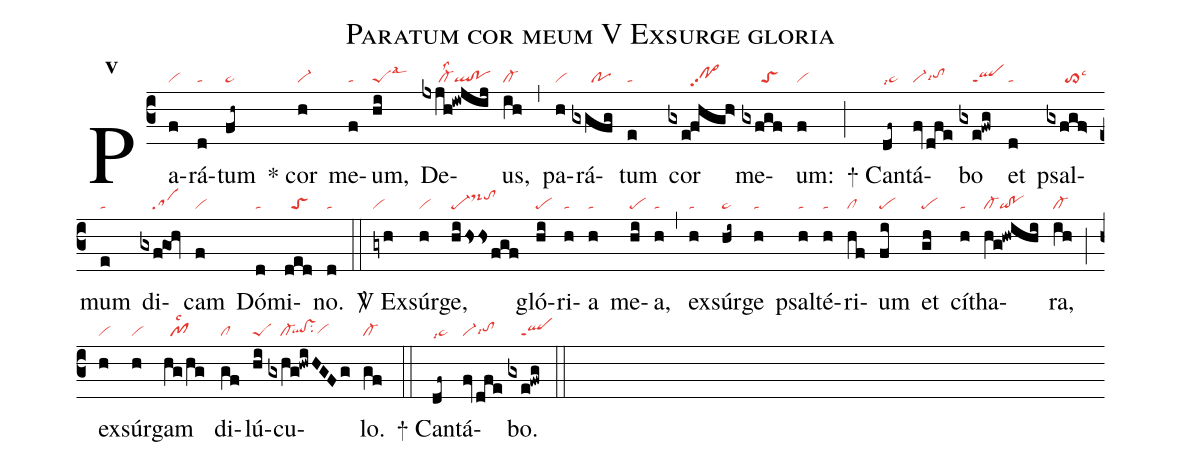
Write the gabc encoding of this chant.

name:Paratum cor meum V Exsurge gloria;
office-part:re;
mode:5;
nabc-lines:1;
%%
initial-style: 1;
name: Paratum cor meum;
mode: 5;
office-part: Responsorium;
annotation: Resp.;
annotation: v;
nabc-lines:1;
%%
(c3) Pa(f|vi)rá(d|ta)tum(fh~|ta>) <sp>*</sp> cor(h|vi-) me(f|ta)um,(hi|peSlsal3) De(jxjh!iwjij|/////cl-lss2ql!po)us,(ih|cl-) (,) pa(h|vi)rá(gxgfg|//////po)tum(e|ta) cor(gxe!fhgh>|///////po>hhpp2) me(gxfgf|//////toS)um:(f|vi) (;)
<sp>+</sp> Can(df~|ta>lsi7)tá(fv/dfe|vi-tohhlsi7)bo(gxe!fwg|////qlppt1) et(d|ta) psal(gxfgf>|//////to>lsc3)mum(e|ta) di(gxf!goh|////sa)cam(f|vi) Dó(d|ta)mi(ded|//toS)no.(d|ta) (::)

<sp>V/</sp> Ex(gyh|vi)súr(h|vi)ge,(hi/hssfgf|pe-ds-hjtohj) gló(hi|pe)ri(h|ta)a(h|ta) me(hi|pe)a,(h|ta) (,) ex(h|ta)súr(hi~|ta>)ge(h|ta) psal(h|ta)té(h|ta)ri(hf|cl)um(fi|pe) et(gh|pe) cí(h|ta)tha(hg!hwihi|cl-qi!po)ra,(ih|cl-) (;) ex(h|vi)súr(h|vi)gam(hg/hg|//pf1lsc2) di(gf|cl)lú(hi|peS)cu(gxhg!hwiHGFg|////cl-`qlhg!vshgsu2vihg)lo.(gf|cl-) (::)
<sp>+</sp> Can(df~|ta>lsi7)tá(fv/dfe|vi-tohhlsi7)bo.(gxe!fwg|////qlppt1) (::)
